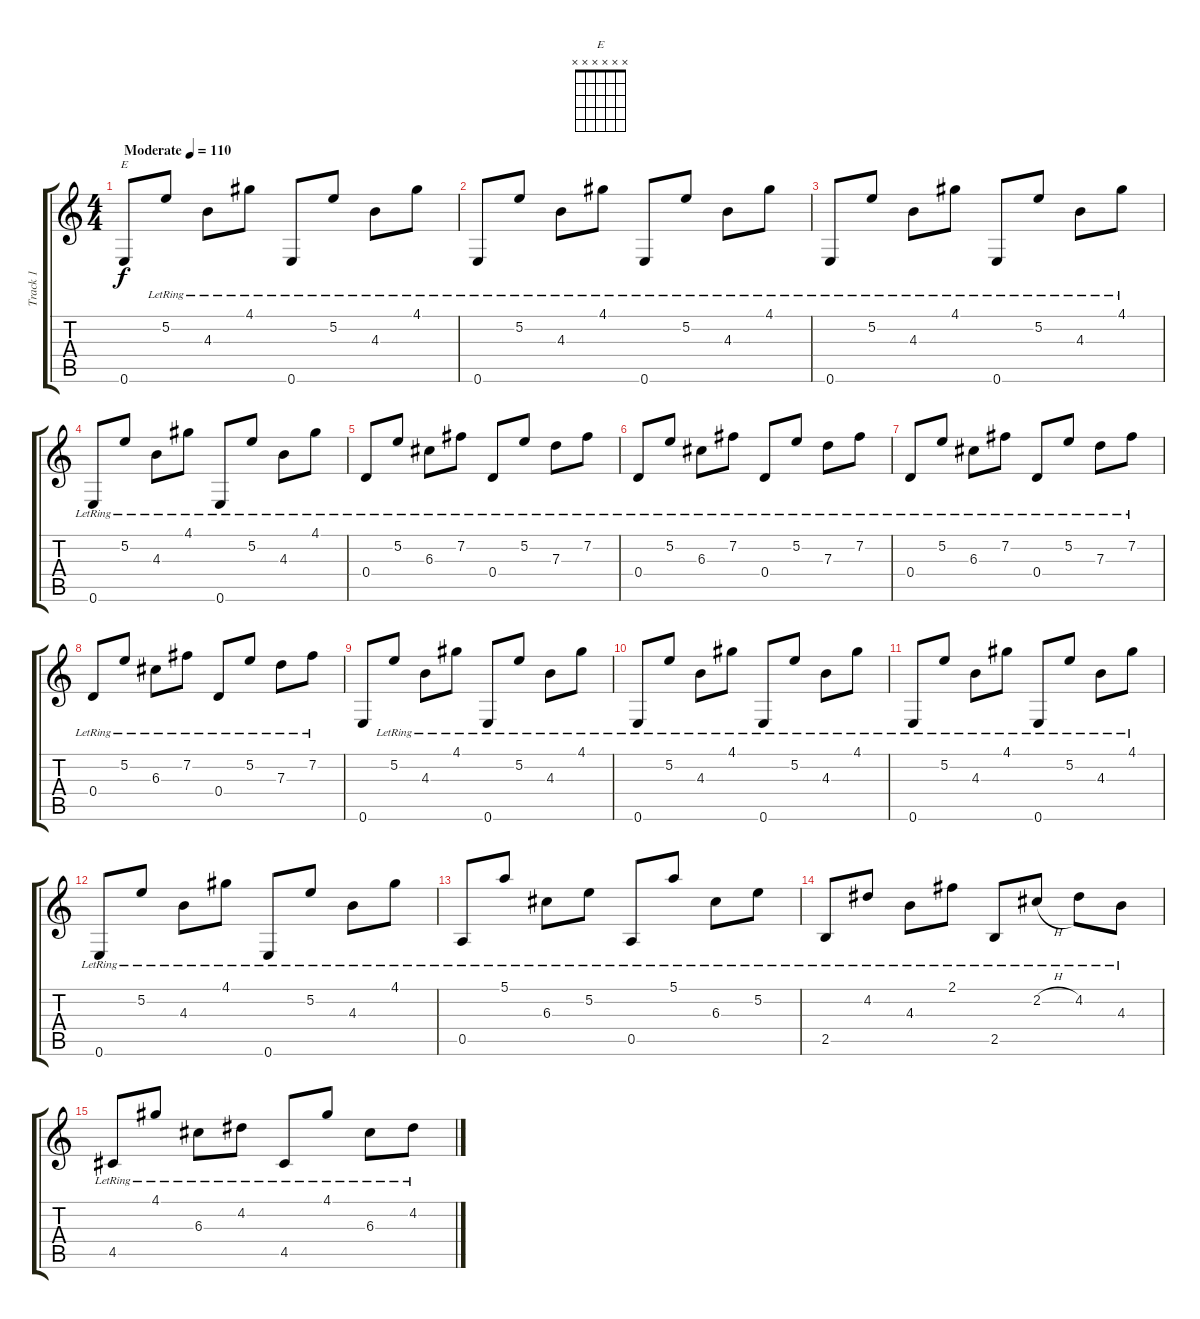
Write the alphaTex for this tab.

\track ("Track 1" "Track 1") {instrument acousticguitarsteel}
\staff {score tabs}
\tuning (E4 B3 G3 D3 A2 E2) {hide}
\chord ("E" x x x x x x)
\ts (4 4)
\tempo (110 "Moderate")
\clef g2
\ks c
0.6.8{ch "E" dy f instrument acousticguitarsteel} 5.2{lr}.8 4.3{lr}.8 4.1{lr}.8 0.6{lr}.8 5.2{lr}.8 4.3{lr}.8 4.1{lr}.8 |
0.6{lr}.8 5.2{lr}.8 4.3{lr}.8 4.1{lr}.8 0.6{lr}.8 5.2{lr}.8 4.3{lr}.8 4.1{lr}.8 |
0.6{lr}.8 5.2{lr}.8 4.3{lr}.8 4.1{lr}.8 0.6{lr}.8 5.2{lr}.8 4.3{lr}.8 4.1{lr}.8 |
0.6{lr}.8 5.2{lr}.8 4.3{lr}.8 4.1{lr}.8 0.6{lr}.8 5.2{lr}.8 4.3{lr}.8 4.1{lr}.8 |
0.4{lr}.8 5.2{lr}.8 6.3{lr}.8 7.2{lr}.8 0.4{lr}.8 5.2{lr}.8 7.3{lr}.8 7.2{lr}.8 |
0.4{lr}.8 5.2{lr}.8 6.3{lr}.8 7.2{lr}.8 0.4{lr}.8 5.2{lr}.8 7.3{lr}.8 7.2{lr}.8 |
0.4{lr}.8 5.2{lr}.8 6.3{lr}.8 7.2{lr}.8 0.4{lr}.8 5.2{lr}.8 7.3{lr}.8 7.2{lr}.8 |
0.4{lr}.8 5.2{lr}.8 6.3{lr}.8 7.2{lr}.8 0.4{lr}.8 5.2{lr}.8 7.3{lr}.8 7.2{lr}.8 |
0.6.8 5.2{lr}.8 4.3{lr}.8 4.1{lr}.8 0.6{lr}.8 5.2{lr}.8 4.3{lr}.8 4.1{lr}.8 |
0.6{lr}.8 5.2{lr}.8 4.3{lr}.8 4.1{lr}.8 0.6{lr}.8 5.2{lr}.8 4.3{lr}.8 4.1{lr}.8 |
0.6{lr}.8 5.2{lr}.8 4.3{lr}.8 4.1{lr}.8 0.6{lr}.8 5.2{lr}.8 4.3{lr}.8 4.1{lr}.8 |
0.6{lr}.8 5.2{lr}.8 4.3{lr}.8 4.1{lr}.8 0.6{lr}.8 5.2{lr}.8 4.3{lr}.8 4.1{lr}.8 |
0.5{lr}.8 5.1{lr}.8 6.3{lr}.8 5.2{lr}.8 0.5{lr}.8 5.1{lr}.8 6.3{lr}.8 5.2{lr}.8 |
2.5{lr}.8 4.2{lr}.8 4.3{lr}.8 2.1{lr}.8 2.5{lr}.8 2.2{h lr}.8 4.2{lr}.8 4.3{lr}.8 |
4.5{lr}.8 4.1{lr}.8 6.3{lr}.8 4.2{lr}.8 4.5{lr}.8 4.1{lr}.8 6.3{lr}.8 4.2{lr}.8
